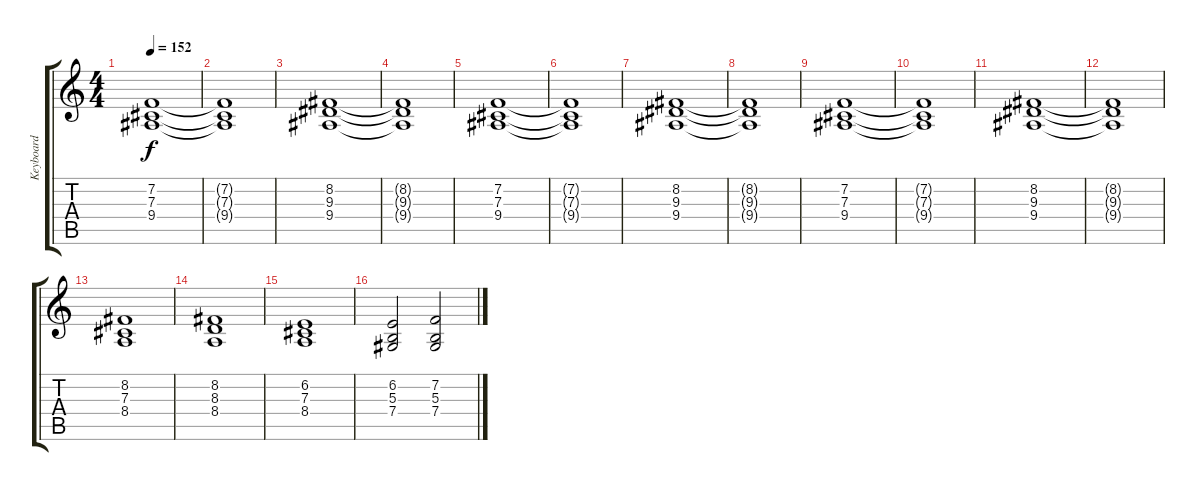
\track ("Keyboard" "Keyboard") {instrument choiraahs}
\staff {score tabs}
\tuning (Eb4 Bb3 Gb3 Db3 Ab2 Eb2) {hide}
\ts (4 4)
\tempo 152
\clef g2
\ks c
(7.2 7.3 9.4).1{dy f} |
(7.2{t} 7.3{t} 9.4{t}).1 |
(8.2 9.3 9.4).1 |
(8.2{t} 9.3{t} 9.4{t}).1 |
(7.2 7.3 9.4).1 |
(7.2{t} 7.3{t} 9.4{t}).1 |
(8.2 9.3 9.4).1 |
(8.2{t} 9.3{t} 9.4{t}).1 |
(7.2 7.3 9.4).1 |
(7.2{t} 7.3{t} 9.4{t}).1 |
(8.2 9.3 9.4).1 |
(8.2{t} 9.3{t} 9.4{t}).1 |
(8.2 7.3 8.4).1 |
(8.2 8.3 8.4).1 |
(6.2 7.3 8.4).1 |
(6.2 5.3 7.4).2 (7.2 5.3 7.4).2
